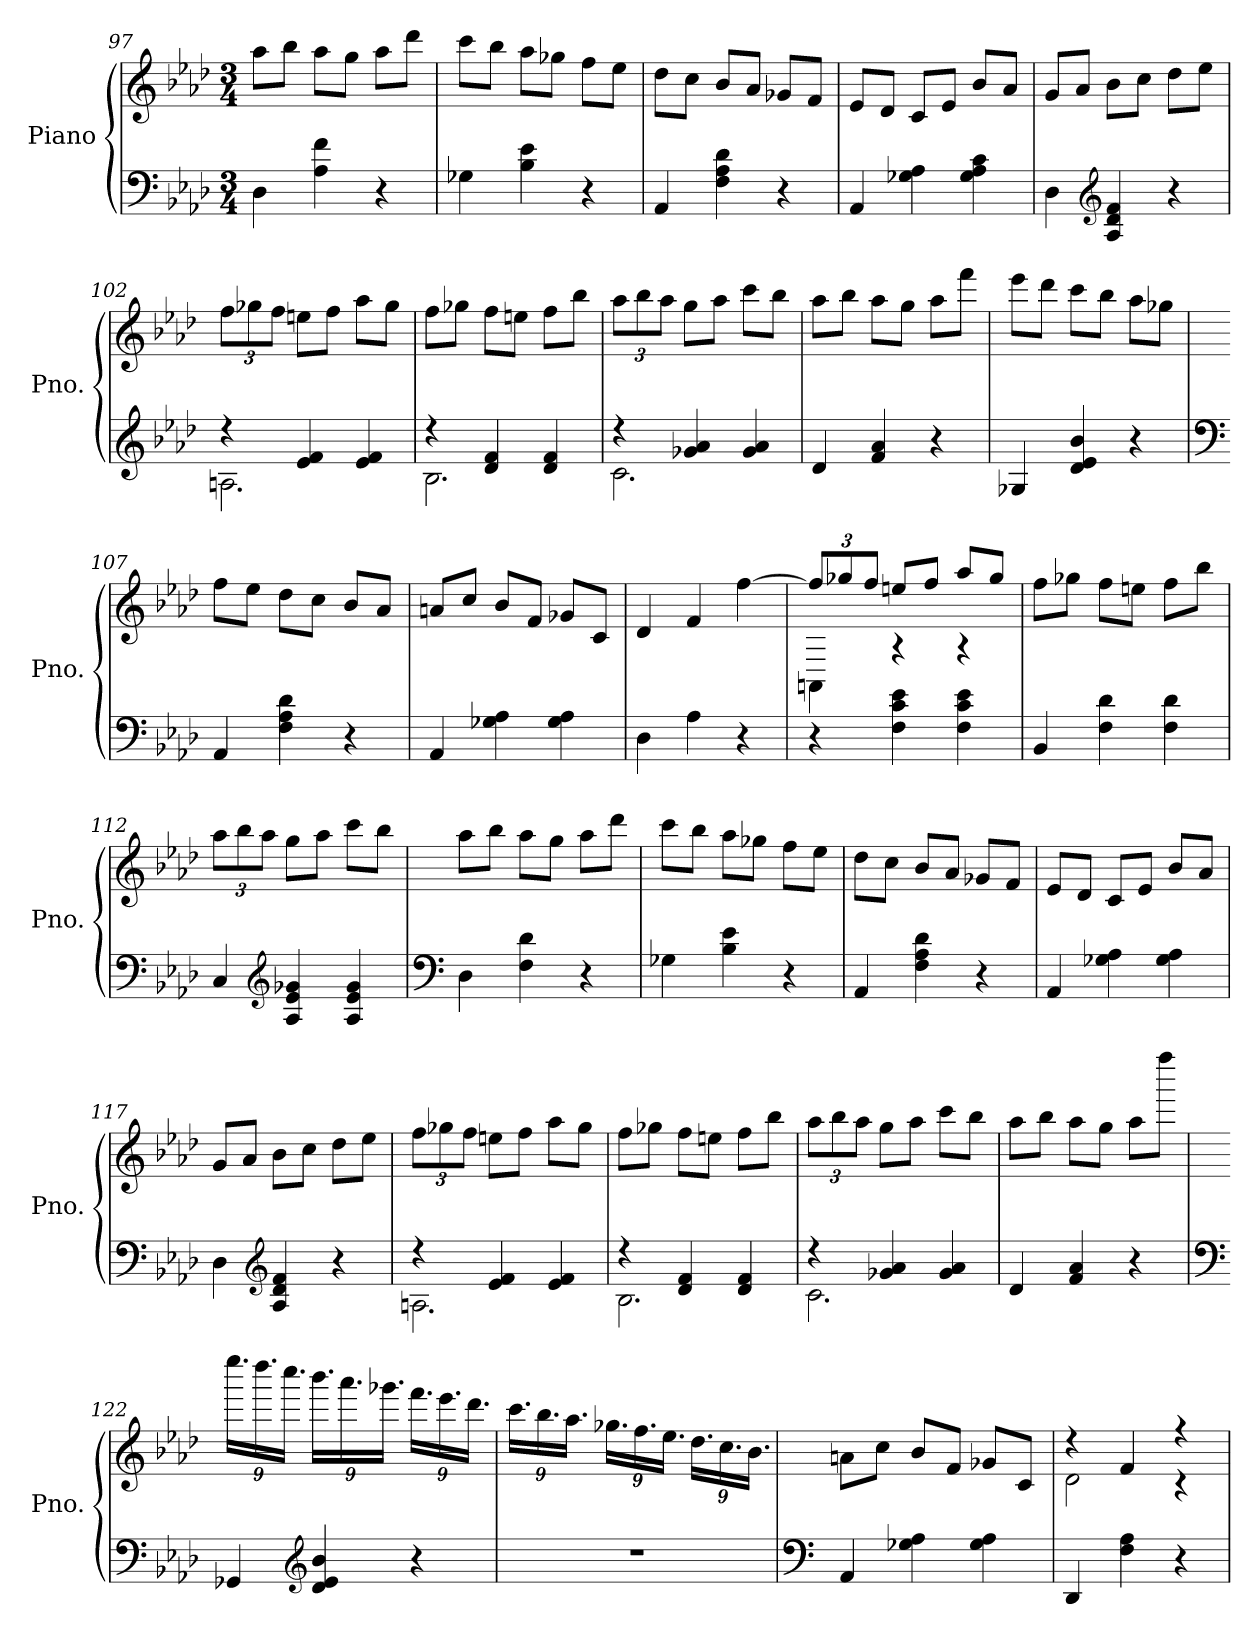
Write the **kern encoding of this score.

**kern	**kern
*part1	*part1
*staff2	*staff1
*I"Piano	*
*I'Pno.	*
!!LO:LB:g=z
*clefF4	*clefG2
*k[b-e-a-d-]	*k[b-e-a-d-]
*M3/4	*M3/4
=97	=97
4D-\	8aa-\L
.	8bb-\J
4A-\ 4f\	8aa-\L
.	8gg\J
4r	8aa-\L
.	8ddd-\J
=98	=98
4G-X\	8ccc\L
.	8bb-\J
4B-\ 4e-\	8aa-\L
.	8gg-X\J
4r	8ff\L
.	8ee-\J
=99	=99
4AA-/	8dd-\L
.	8cc\J
4F\ 4A-\ 4d-\	8b-/L
.	8a-/J
4r	8g-X/L
.	8f/J
=100	=100
4AA-/	8e-/L
.	8d-/J
4G-X\ 4A-\	8c/L
.	8e-/J
4G-\ 4A-\ 4c\	8b-/L
.	8a-/J
=101	=101
4D-\	8g/L
.	8a-/J
*clefG2	*
4A-/ 4d-/ 4f/	8b-\L
.	8cc\J
4r	8dd-\L
.	8ee-\J
!!LO:LB:g=z
=102	=102
*^	*
*	*	*Xbrackettup
4r	2.An\	12ff\L
.	.	12gg-X\
.	.	12ff\J
4e-/ 4f/	.	8een\L
.	.	8ff\J
4e-/ 4f/	.	8aa-\L
.	.	8gg-\J
=103	=103	=103
4r	2.B-\	8ff\L
.	.	8gg-X\J
4d-/ 4f/	.	8ff\L
.	.	8een\J
4d-/ 4f/	.	8ff\L
.	.	8bb-\J
=104	=104	=104
4r	2.c\	12aa-\L
.	.	12bb-\
.	.	12aa-\J
4g-X/ 4a-/	.	8gg\L
.	.	8aa-\J
4g-/ 4a-/	.	8ccc\L
.	.	8bb-\J
*v	*v	*
=105	=105
4d-/	8aa-\L
.	8bb-\J
4f/ 4a-/	8aa-\L
.	8gg\J
4r	8aa-\L
.	8fff\J
!!LO:LB:g=z
=106	=106
4G-X/	8eee-\L
.	8ddd-\J
4d-/ 4e-/ 4b-/	8ccc\L
.	8bb-\J
4r	8aa-\L
.	8gg-X\J
=107	=107
*clefF4	*
4AA-/	8ff\L
.	8ee-\J
4F\ 4A-\ 4d-\	8dd-\L
.	8cc\J
4r	8b-/L
.	8a-/J
=108	=108
4AA-/	8an/L
.	8cc/J
4G-X\ 4A-\	8b-/L
.	8f/J
4G-\ 4A-\	8g-X/L
.	8c/J
=109	=109
4D-\	4d-/
4A-\	4f/
4r	[4ff\
=110	=110
*	*^
4r	12ff/L]	4AAn\
.	12gg-X/	.
.	12ff/J	.
4F\ 4c\ 4e-\	8een/L	4r
.	8ff/J	.
4F\ 4c\ 4e-\	8aa-/L	4r
.	8gg-/J	.
*	*v	*v
!!LO:LB:g=z
=111	=111
4BB-/	8ff\L
.	8gg-X\J
4F\ 4d-\	8ff\L
.	8een\J
4F\ 4d-\	8ff\L
.	8bb-\J
=112	=112
4C/	12aa-\L
.	12bb-\
.	12aa-\J
*clefG2	*
4A-/ 4e-/ 4g-X/	8gg\L
.	8aa-\J
4A-/ 4e-/ 4g-/	8ccc\L
.	8bb-\J
=113	=113
*clefF4	*
4D-\	8aa-\L
.	8bb-\J
4F\ 4d-\	8aa-\L
.	8gg\J
4r	8aa-\L
.	8ddd-\J
=114	=114
4G-X\	8ccc\L
.	8bb-\J
4B-\ 4e-\	8aa-\L
.	8gg-X\J
4r	8ff\L
.	8ee-\J
!!LO:LB:g=z
=115	=115
4AA-/	8dd-\L
.	8cc\J
4F\ 4A-\ 4d-\	8b-/L
.	8a-/J
4r	8g-X/L
.	8f/J
=116	=116
4AA-/	8e-/L
.	8d-/J
4G-X\ 4A-\	8c/L
.	8e-/J
4G-\ 4A-\	8b-/L
.	8a-/J
=117	=117
4D-\	8g/L
.	8a-/J
*clefG2	*
4A-/ 4d-/ 4f/	8b-\L
.	8cc\J
4r	8dd-\L
.	8ee-\J
=118	=118
*^	*
4r	2.An\	12ff\L
.	.	12gg-X\
.	.	12ff\J
4e-/ 4f/	.	8een\L
.	.	8ff\J
4e-/ 4f/	.	8aa-\L
.	.	8gg-\J
=119	=119	=119
4r	2.B-\	8ff\L
.	.	8gg-X\J
4d-/ 4f/	.	8ff\L
.	.	8een\J
4d-/ 4f/	.	8ff\L
.	.	8bb-\J
!!LO:PB:g=z
=120	=120	=120
4r	2.c\	12aa-\L
.	.	12bb-\
.	.	12aa-\J
4g-X/ 4a-/	.	8gg\L
.	.	8aa-\J
4g-/ 4a-/	.	8ccc\L
.	.	8bb-\J
*v	*v	*
=121	=121
4d-/	8aa-\L
.	8bb-\J
4f/ 4a-/	8aa-\L
.	8gg\J
4r	8aa-\L
.	8ffff\J
=122	=122
*clefF4	*
4GG-X/	18.eeee-\LL
.	18.dddd-\
.	18.cccc\JJ
*clefG2	*
4d-/ 4e-/ 4b-/	18.bbb-\LL
.	18.aaa-\
.	18.ggg-X\JJ
4r	18.fff\LL
.	18.eee-\
.	18.ddd-\JJ
!!LO:LB:g=z
=123	=123
2.r	18.ccc\LL
.	18.bb-\
.	18.aa-\JJ
.	18.gg-X\LL
.	18.ff\
.	18.ee-\JJ
.	18.dd-\LL
.	18.cc\
.	18.b-\JJ
=124	=124
*clefF4	*
4AA-/	8an\L
.	8cc\J
4G-X\ 4A-\	8b-/L
.	8f/J
4G-\ 4A-\	8g-X/L
.	8c/J
=125	=125
*	*^
4DD-/	4r	2d-\
4F\ 4A-\	4f/	.
4r	4r	4r
*	*v	*v
=	=
*-	*-
